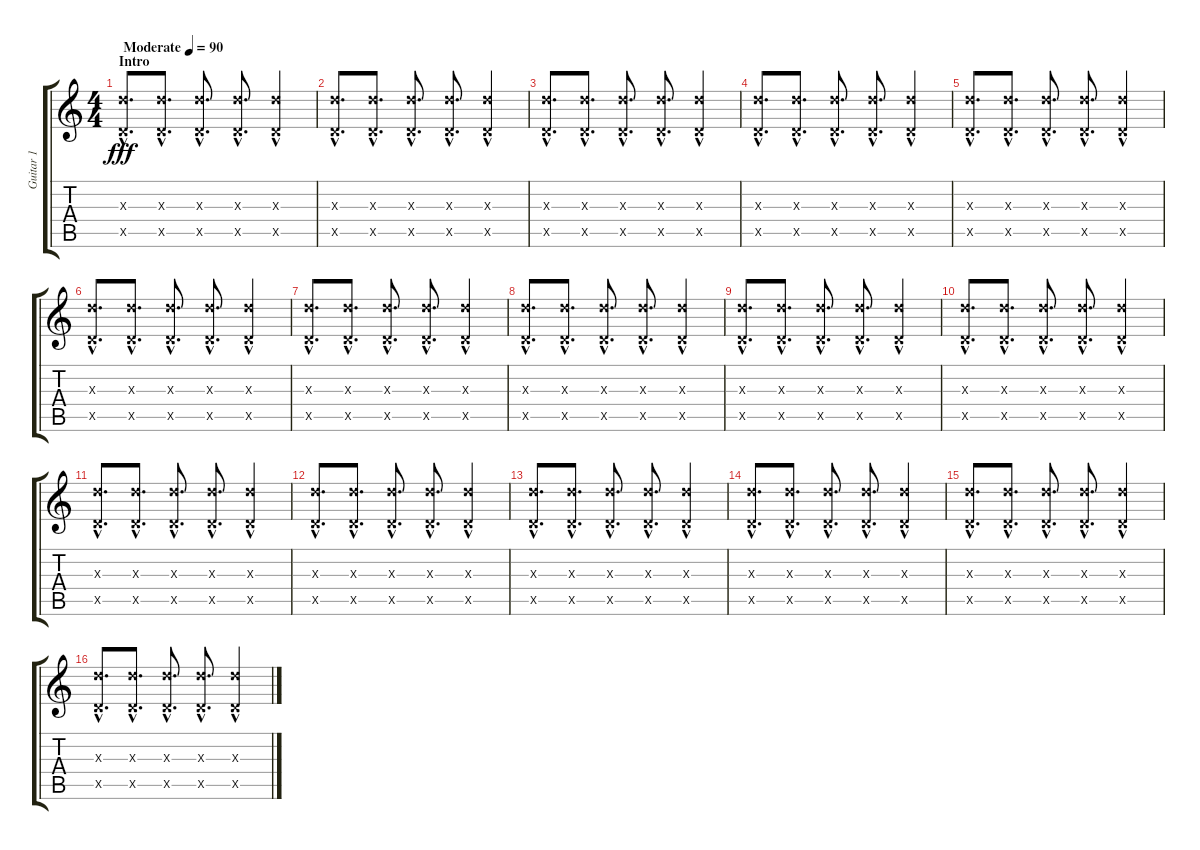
\track ("Guitar 1" "Guitar 1") {instrument distortionguitar}
\staff {score tabs}
\tuning (E4 B3 G3 D3 A2 E2) {hide}
\ts (4 4)
\section ("" "Intro")
\tempo (90 "Moderate")
\clef g2
\ks c
(7.3{hac x} 5.5{hac x}).8{d dy fff instrument distortionguitar} (7.3{hac x} 5.5{hac x}).8{d} (7.3{hac x} 5.5{hac x}).8{d} (7.3{hac x} 5.5{hac x}).8{d} (7.3{hac x} 5.5{hac x}).4 |
(7.3{hac x} 5.5{hac x}).8{d} (7.3{hac x} 5.5{hac x}).8{d} (7.3{hac x} 5.5{hac x}).8{d} (7.3{hac x} 5.5{hac x}).8{d} (7.3{hac x} 5.5{hac x}).4 |
(7.3{hac x} 5.5{hac x}).8{d} (7.3{hac x} 5.5{hac x}).8{d} (7.3{hac x} 5.5{hac x}).8{d} (7.3{hac x} 5.5{hac x}).8{d} (7.3{hac x} 5.5{hac x}).4 |
(7.3{hac x} 5.5{hac x}).8{d} (7.3{hac x} 5.5{hac x}).8{d} (7.3{hac x} 5.5{hac x}).8{d} (7.3{hac x} 5.5{hac x}).8{d} (7.3{hac x} 5.5{hac x}).4 |
(7.3{hac x} 5.5{hac x}).8{d} (7.3{hac x} 5.5{hac x}).8{d} (7.3{hac x} 5.5{hac x}).8{d} (7.3{hac x} 5.5{hac x}).8{d} (7.3{hac x} 5.5{hac x}).4 |
(7.3{hac x} 5.5{hac x}).8{d} (7.3{hac x} 5.5{hac x}).8{d} (7.3{hac x} 5.5{hac x}).8{d} (7.3{hac x} 5.5{hac x}).8{d} (7.3{hac x} 5.5{hac x}).4 |
(7.3{hac x} 5.5{hac x}).8{d} (7.3{hac x} 5.5{hac x}).8{d} (7.3{hac x} 5.5{hac x}).8{d} (7.3{hac x} 5.5{hac x}).8{d} (7.3{hac x} 5.5{hac x}).4 |
(7.3{hac x} 5.5{hac x}).8{d} (7.3{hac x} 5.5{hac x}).8{d} (7.3{hac x} 5.5{hac x}).8{d} (7.3{hac x} 5.5{hac x}).8{d} (7.3{hac x} 5.5{hac x}).4 |
(7.3{hac x} 5.5{hac x}).8{d} (7.3{hac x} 5.5{hac x}).8{d} (7.3{hac x} 5.5{hac x}).8{d} (7.3{hac x} 5.5{hac x}).8{d} (7.3{hac x} 5.5{hac x}).4 |
(7.3{hac x} 5.5{hac x}).8{d} (7.3{hac x} 5.5{hac x}).8{d} (7.3{hac x} 5.5{hac x}).8{d} (7.3{hac x} 5.5{hac x}).8{d} (7.3{hac x} 5.5{hac x}).4 |
(7.3{hac x} 5.5{hac x}).8{d} (7.3{hac x} 5.5{hac x}).8{d} (7.3{hac x} 5.5{hac x}).8{d} (7.3{hac x} 5.5{hac x}).8{d} (7.3{hac x} 5.5{hac x}).4 |
(7.3{hac x} 5.5{hac x}).8{d} (7.3{hac x} 5.5{hac x}).8{d} (7.3{hac x} 5.5{hac x}).8{d} (7.3{hac x} 5.5{hac x}).8{d} (7.3{hac x} 5.5{hac x}).4 |
(7.3{hac x} 5.5{hac x}).8{d} (7.3{hac x} 5.5{hac x}).8{d} (7.3{hac x} 5.5{hac x}).8{d} (7.3{hac x} 5.5{hac x}).8{d} (7.3{hac x} 5.5{hac x}).4 |
(7.3{hac x} 5.5{hac x}).8{d} (7.3{hac x} 5.5{hac x}).8{d} (7.3{hac x} 5.5{hac x}).8{d} (7.3{hac x} 5.5{hac x}).8{d} (7.3{hac x} 5.5{hac x}).4 |
(7.3{hac x} 5.5{hac x}).8{d} (7.3{hac x} 5.5{hac x}).8{d} (7.3{hac x} 5.5{hac x}).8{d} (7.3{hac x} 5.5{hac x}).8{d} (7.3{hac x} 5.5{hac x}).4 |
(7.3{hac x} 5.5{hac x}).8{d} (7.3{hac x} 5.5{hac x}).8{d} (7.3{hac x} 5.5{hac x}).8{d} (7.3{hac x} 5.5{hac x}).8{d} (7.3{hac x} 5.5{hac x}).4
